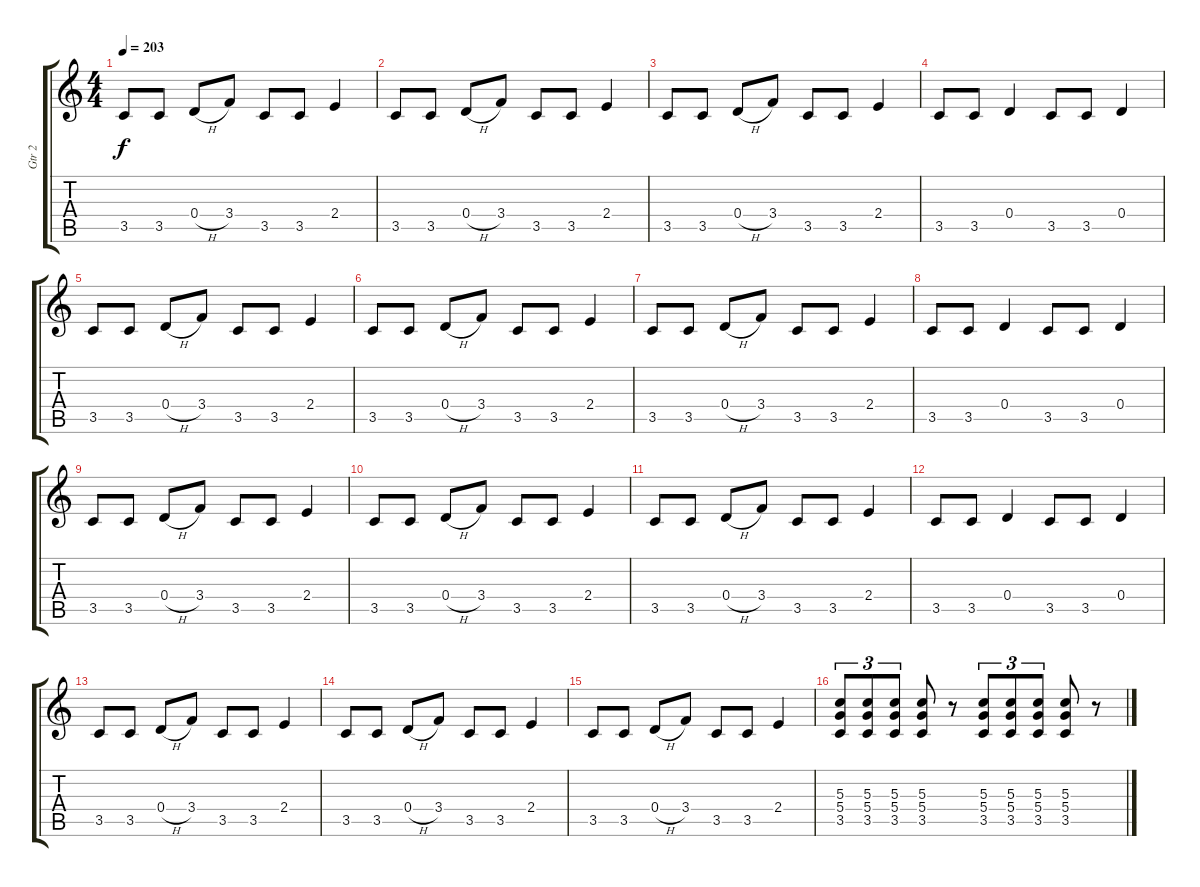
\track ("Gtr 2" "Gtr 2") {instrument distortionguitar}
\staff {score tabs}
\tuning (E4 B3 G3 D3 A2 E2) {hide}
\ts (4 4)
\tempo 203
\clef g2
\ks c
3.5.8{dy f instrument electricguitarmuted} 3.5.8 0.4{h}.8{instrument distortionguitar} 3.4.8 3.5.8{instrument electricguitarmuted} 3.5.8 2.4.4{instrument distortionguitar} |
3.5.8{instrument electricguitarmuted} 3.5.8 0.4{h}.8{instrument distortionguitar} 3.4.8 3.5.8{instrument electricguitarmuted} 3.5.8 2.4.4{instrument distortionguitar} |
3.5.8{instrument electricguitarmuted} 3.5.8 0.4{h}.8{instrument distortionguitar} 3.4.8 3.5.8{instrument electricguitarmuted} 3.5.8 2.4.4{instrument distortionguitar} |
3.5.8{instrument electricguitarmuted} 3.5.8 0.4.4{instrument distortionguitar} 3.5.8{instrument electricguitarmuted} 3.5.8 0.4.4{instrument distortionguitar} |
3.5.8{instrument electricguitarmuted} 3.5.8 0.4{h}.8{instrument distortionguitar} 3.4.8 3.5.8{instrument electricguitarmuted} 3.5.8 2.4.4{instrument distortionguitar} |
3.5.8{instrument electricguitarmuted} 3.5.8 0.4{h}.8{instrument distortionguitar} 3.4.8 3.5.8{instrument electricguitarmuted} 3.5.8 2.4.4{instrument distortionguitar} |
3.5.8{instrument electricguitarmuted} 3.5.8 0.4{h}.8{instrument distortionguitar} 3.4.8 3.5.8{instrument electricguitarmuted} 3.5.8 2.4.4{instrument distortionguitar} |
3.5.8{instrument electricguitarmuted} 3.5.8 0.4.4{instrument distortionguitar} 3.5.8{instrument electricguitarmuted} 3.5.8 0.4.4{instrument distortionguitar} |
3.5.8{instrument electricguitarmuted} 3.5.8 0.4{h}.8{instrument distortionguitar} 3.4.8 3.5.8{instrument electricguitarmuted} 3.5.8 2.4.4{instrument distortionguitar} |
3.5.8{instrument electricguitarmuted} 3.5.8 0.4{h}.8{instrument distortionguitar} 3.4.8 3.5.8{instrument electricguitarmuted} 3.5.8 2.4.4{instrument distortionguitar} |
3.5.8{instrument electricguitarmuted} 3.5.8 0.4{h}.8{instrument distortionguitar} 3.4.8 3.5.8{instrument electricguitarmuted} 3.5.8 2.4.4{instrument distortionguitar} |
3.5.8{instrument electricguitarmuted} 3.5.8 0.4.4{instrument distortionguitar} 3.5.8{instrument electricguitarmuted} 3.5.8 0.4.4{instrument distortionguitar} |
3.5.8{instrument electricguitarmuted} 3.5.8 0.4{h}.8{instrument distortionguitar} 3.4.8 3.5.8{instrument electricguitarmuted} 3.5.8 2.4.4{instrument distortionguitar} |
3.5.8{instrument electricguitarmuted} 3.5.8 0.4{h}.8{instrument distortionguitar} 3.4.8 3.5.8{instrument electricguitarmuted} 3.5.8 2.4.4{instrument distortionguitar} |
3.5.8{instrument electricguitarmuted} 3.5.8 0.4{h}.8{instrument distortionguitar} 3.4.8 3.5.8{instrument electricguitarmuted} 3.5.8 2.4.4{instrument distortionguitar} |
(5.3 5.4 3.5).8{tu (3 2)} (5.3 5.4 3.5).8{tu (3 2)} (5.3 5.4 3.5).8{tu (3 2)} (5.3 5.4 3.5).8 r.8 (5.3 5.4 3.5).8{tu (3 2)} (5.3 5.4 3.5).8{tu (3 2)} (5.3 5.4 3.5).8{tu (3 2)} (5.3 5.4 3.5).8 r.8
